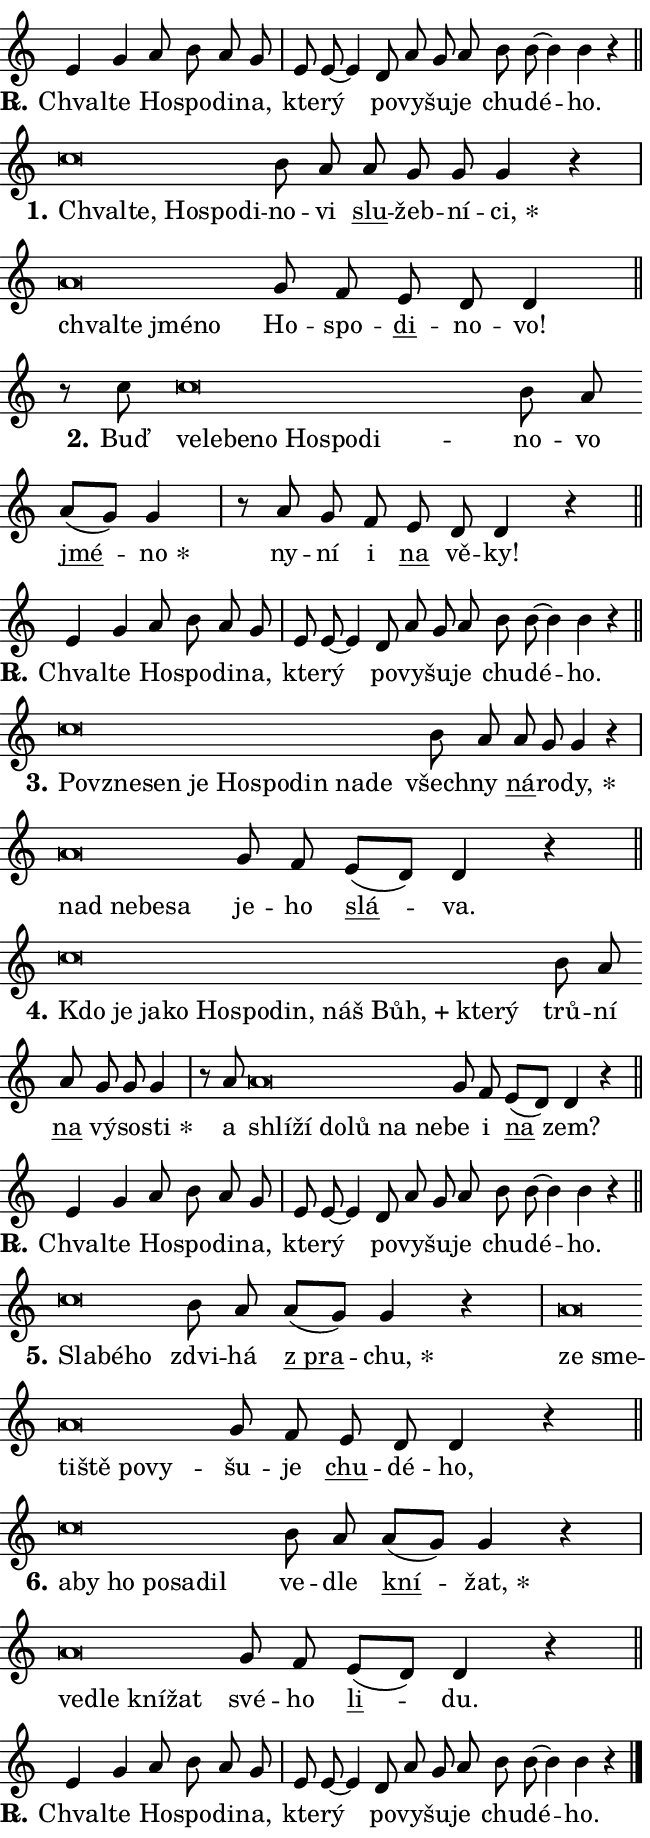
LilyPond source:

\version "2.24.0"
\header { tagline = "" }
\paper {
  indent = 0\cm
  top-margin = 0\cm
  right-margin = 0.13\cm % to fit lyric hyphens
  bottom-margin = 0\cm
  left-margin = 0\cm
  paper-width = 11\cm
  page-breaking = #ly:one-page-breaking
  system-system-spacing.basic-distance = #11
  score-system-spacing.basic-distance = #11
  ragged-last = ##f
}


%% Author: Thomas Morley
%% https://lists.gnu.org/archive/html/lilypond-user/2020-05/msg00002.html
#(define (line-position grob)
"Returns position of @var[grob} in current system:
   @code{'start}, if at first time-step
   @code{'end}, if at last time-step
   @code{'middle} otherwise
"
  (let* ((col (ly:item-get-column grob))
         (ln (ly:grob-object col 'left-neighbor))
         (rn (ly:grob-object col 'right-neighbor))
         (col-to-check-left (if (ly:grob? ln) ln col))
         (col-to-check-right (if (ly:grob? rn) rn col))
         (break-dir-left
           (and
             (ly:grob-property col-to-check-left 'non-musical #f)
             (ly:item-break-dir col-to-check-left)))
         (break-dir-right
           (and
             (ly:grob-property col-to-check-right 'non-musical #f)
             (ly:item-break-dir col-to-check-right))))
        (cond ((eqv? 1 break-dir-left) 'start)
              ((eqv? -1 break-dir-right) 'end)
              (else 'middle))))

#(define (tranparent-at-line-position vctor)
  (lambda (grob)
  "Relying on @code{line-position} select the relevant enry from @var{vctor}.
Used to determine transparency,"
    (case (line-position grob)
      ((end) (not (vector-ref vctor 0)))
      ((middle) (not (vector-ref vctor 1)))
      ((start) (not (vector-ref vctor 2))))))

noteHeadBreakVisibility =
#(define-music-function (break-visibility)(vector?)
"Makes @code{NoteHead}s transparent relying on @var{break-visibility}"
#{
  \override NoteHead.transparent =
    #(tranparent-at-line-position break-visibility)
#})

#(define delete-ledgers-for-transparent-note-heads
  (lambda (grob)
    "Reads whether a @code{NoteHead} is transparent.
If so this @code{NoteHead} is removed from @code{'note-heads} from
@var{grob}, which is supposed to be @code{LedgerLineSpanner}.
As a result ledgers are not printed for this @code{NoteHead}"
    (let* ((nhds-array (ly:grob-object grob 'note-heads))
           (nhds-list
             (if (ly:grob-array? nhds-array)
                 (ly:grob-array->list nhds-array)
                 '()))
           ;; Relies on the transparent-property being done before
           ;; Staff.LedgerLineSpanner.after-line-breaking is executed.
           ;; This is fragile ...
           (to-keep
             (remove
               (lambda (nhd)
                 (ly:grob-property nhd 'transparent #f))
               nhds-list)))
      ;; TODO find a better method to iterate over grob-arrays, similiar
      ;; to filter/remove etc for lists
      ;; For now rebuilt from scratch
      (set! (ly:grob-object grob 'note-heads)  '())
      (for-each
        (lambda (nhd)
          (ly:pointer-group-interface::add-grob grob 'note-heads nhd))
        to-keep))))

squashNotes = {
  \override NoteHead.X-extent = #'(-0.2 . 0.2)
  \override NoteHead.Y-extent = #'(-0.75 . 0)
  \override NoteHead.stencil =
    #(lambda (grob)
       (let ((pos (ly:grob-property grob 'staff-position)))
         (begin
           (if (< pos -7) (display "ERROR: Lower brevis then expected\n") (display ""))
           (if (<= pos -6) ly:text-interface::print ly:note-head::print))))
}
unSquashNotes = {
  \revert NoteHead.X-extent
  \revert NoteHead.Y-extent
  \revert NoteHead.stencil
}

hideNotes = \noteHeadBreakVisibility #begin-of-line-visible
unHideNotes = \noteHeadBreakVisibility #all-visible

% work-around for resetting accidentals
% https://lilypond.org/doc/v2.23/Documentation/notation/displaying-rhythms#unmetered-music
cadenzaMeasure = {
  \cadenzaOff
  \partial 1024 s1024
  \cadenzaOn
}

#(define-markup-command (accent layout props text) (markup?)
  "Underline accented syllable"
  (interpret-markup layout props
    #{\markup \override #'(offset . 4.3) \underline { #text }#}))

responsum = \markup \concat {
  "R" \hspace #-1.05 \path #0.1 #'((moveto 0 0.07) (lineto 0.9 0.8)) \hspace #0.05 "."
}

spaceSize = #0.6828661417322834 % exact space size for TeX Gyre Schola

\layout {
  \context {
    \Staff
    \remove "Time_signature_engraver"
    \override LedgerLineSpanner.after-line-breaking = #delete-ledgers-for-transparent-note-heads
  }
  \context {
    \Lyrics {
      \override LyricSpace.minimum-distance = \spaceSize
      \override LyricText.font-name = #"TeX Gyre Schola"
      \override LyricText.font-size = 1
      \override StanzaNumber.font-name = #"TeX Gyre Schola Bold"
      \override StanzaNumber.font-size = 1
    }
  }
  \context {
    \Score 
    \override NoteHead.text =
      #(lambda (grob) 
        (let ((pos (ly:grob-property grob 'staff-position)))
          #{\markup {
            \combine
              \halign #-0.55 \raise #(if (= pos -6) 0 0.5) \override #'(thickness . 2) \draw-line #'(3.2 . 0)
              \musicglyph "noteheads.sM1"
          }#}))
  }
}

% magnetic-lyrics.ily
%
%   written by
%     Jean Abou Samra <jean@abou-samra.fr>
%     Werner Lemberg <wl@gnu.org>
%
%   adapted by
%     Jiri Hon <jiri.hon@gmail.com>
%
% Version 2022-Apr-15

% https://www.mail-archive.com/lilypond-user@gnu.org/msg149350.html

#(define (Left_hyphen_pointer_engraver context)
   "Collect syllable-hyphen-syllable occurrences in lyrics and store
them in properties.  This engraver only looks to the left.  For
example, if the lyrics input is @code{foo -- bar}, it does the
following.

@itemize @bullet
@item
Set the @code{text} property of the @code{LyricHyphen} grob between
@q{foo} and @q{bar} to @code{foo}.

@item
Set the @code{left-hyphen} property of the @code{LyricText} grob with
text @q{foo} to the @code{LyricHyphen} grob between @q{foo} and
@q{bar}.
@end itemize

Use this auxiliary engraver in combination with the
@code{lyric-@/text::@/apply-@/magnetic-@/offset!} hook."
   (let ((hyphen #f)
         (text #f))
     (make-engraver
      (acknowledgers
       ((lyric-syllable-interface engraver grob source-engraver)
        (set! text grob)))
      (end-acknowledgers
       ((lyric-hyphen-interface engraver grob source-engraver)
        ;(when (not (grob::has-interface grob 'lyric-space-interface))
          (set! hyphen grob)));)
      ((stop-translation-timestep engraver)
       (when (and text hyphen)
         (ly:grob-set-object! text 'left-hyphen hyphen))
       (set! text #f)
       (set! hyphen #f)))))

#(define (lyric-text::apply-magnetic-offset! grob)
   "If the space between two syllables is less than the value in
property @code{LyricText@/.details@/.squash-threshold}, move the right
syllable to the left so that it gets concatenated with the left
syllable.

Use this function as a hook for
@code{LyricText@/.after-@/line-@/breaking} if the
@code{Left_@/hyphen_@/pointer_@/engraver} is active."
   (let ((hyphen (ly:grob-object grob 'left-hyphen #f)))
     (when hyphen
       (let ((left-text (ly:spanner-bound hyphen LEFT)))
         (when (grob::has-interface left-text 'lyric-syllable-interface)
           (let* ((common (ly:grob-common-refpoint grob left-text X))
                  (this-x-ext (ly:grob-extent grob common X))
                  (left-x-ext
                   (begin
                     ;; Trigger magnetism for left-text.
                     (ly:grob-property left-text 'after-line-breaking)
                     (ly:grob-extent left-text common X)))
                  ;; `delta` is the gap width between two syllables.
                  (delta (- (interval-start this-x-ext)
                            (interval-end left-x-ext)))
                  (details (ly:grob-property grob 'details))
                  (threshold (assoc-get 'squash-threshold details 0.2)))
             (when (< delta threshold)
               (let* (;; We have to manipulate the input text so that
                      ;; ligatures crossing syllable boundaries are not
                      ;; disabled.  For languages based on the Latin
                      ;; script this is essentially a beautification.
                      ;; However, for non-Western scripts it can be a
                      ;; necessity.
                      (lt (ly:grob-property left-text 'text))
                      (rt (ly:grob-property grob 'text))
                      (is-space (grob::has-interface hyphen 'lyric-space-interface))
                      (space (if is-space " " ""))
                      (extra-delta (if is-space spaceSize 0))
                      ;; Append new syllable.
                      (ltrt-space (if (and (string? lt) (string? rt))
                                (string-append lt space rt)
                                (make-concat-markup (list lt space rt))))
                      ;; Right-align `ltrt` to the right side.
                      (ltrt-space-markup (grob-interpret-markup
                               grob
                               (make-translate-markup
                                (cons (interval-length this-x-ext) 0)
                                (make-right-align-markup ltrt-space)))))
                 (begin
                   ;; Don't print `left-text`.
                   (ly:grob-set-property! left-text 'stencil #f)
                   ;; Set text and stencil (which holds all collected
                   ;; syllables so far) and shift it to the left.
                   (ly:grob-set-property! grob 'text ltrt-space)
                   (ly:grob-set-property! grob 'stencil ltrt-space-markup)
                   (ly:grob-translate-axis! grob (- (- delta extra-delta)) X))))))))))


#(define (lyric-hyphen::displace-bounds-first grob)
   ;; Make very sure this callback isn't triggered too early.
   (let ((left (ly:spanner-bound grob LEFT))
         (right (ly:spanner-bound grob RIGHT)))
     (ly:grob-property left 'after-line-breaking)
     (ly:grob-property right 'after-line-breaking)
     (ly:lyric-hyphen::print grob)))

squashThreshold = #0.4

\layout {
  \context {
    \Lyrics
    \consists #Left_hyphen_pointer_engraver
    \override LyricText.after-line-breaking =
      #lyric-text::apply-magnetic-offset!
    \override LyricHyphen.stencil = #lyric-hyphen::displace-bounds-first
    \override LyricText.details.squash-threshold = \squashThreshold
    \override LyricHyphen.minimum-distance = 0
    \override LyricHyphen.minimum-length = \squashThreshold
  }
}

squashText = \override LyricText.details.squash-threshold = 9999
unSquashText = \override LyricText.details.squash-threshold = \squashThreshold

leftText = \override LyricText.self-alignment-X = #LEFT
unLeftText = \revert LyricText.self-alignment-X

starOffset = #(lambda (grob) 
                (let ((x_offset (ly:self-alignment-interface::aligned-on-x-parent grob)))
                  (if (= x_offset 0) 0 (+ x_offset 1.2))))

star = #(define-music-function (syllable)(string?)
"Append star separator at the end of a syllable"
#{
  \once \override LyricText.X-offset = #starOffset
  \lyricmode { \markup {
    #syllable
    \override #'((font-name . "TeX Gyre Schola Bold")) \hspace #0.2 \lower #0.65 \larger "*"
  } }
#})

starAccent = #(define-music-function (syllable)(string?)
"Append star separator at the end of a syllable and make accent"
#{
  \once \override LyricText.X-offset = #starOffset
  \lyricmode { \markup {
    \accent #syllable
    \override #'((font-name . "TeX Gyre Schola Bold")) \hspace #0.2 \lower #0.65 \larger "*"
  } }
#})

breath = #(define-music-function (syllable)(string?)
"Append breathing indicator at the end of a syllable"
#{
  \lyricmode { \markup { #syllable "+" } }
#})

optionalBreath = #(define-music-function (syllable)(string?)
"Append optional breathing indicator at the end of a syllable"
#{
  \lyricmode { \markup { #syllable "(+)" } }
#})


\score {
    <<
        \new Voice = "melody" { \cadenzaOn \key c \major \relative { e'4 g a8 b a g \cadenzaMeasure \bar "|" e e~ e4 \bar "" d8 a' g a \bar "" b b~ b4 b r \cadenzaMeasure \bar "||" \break } }
        \new Lyrics \lyricsto "melody" { \lyricmode { \set stanza = \responsum
Chval -- te Ho -- spo -- di -- na, kte -- rý po -- vy -- šu -- je chu -- dé -- ho. } }
    >>
    \layout {}
}

\score {
    <<
        \new Voice = "melody" { \cadenzaOn \key c \major \relative { \squashNotes c''\breve*1/16 \hideNotes \breve*1/16 \bar "" \breve*1/16 \bar "" \breve*1/16 \breve*1/16 \bar "" \unHideNotes \unSquashNotes b8 a \bar "" a g g g4 r \cadenzaMeasure \bar "|" \squashNotes a\breve*1/16 \hideNotes \breve*1/16 \bar "" \breve*1/16 \breve*1/16 \bar "" \unHideNotes \unSquashNotes g8 f \bar "" e d d4 \cadenzaMeasure \bar "||" \break } }
        \new Lyrics \lyricsto "melody" { \lyricmode { \set stanza = "1."
\leftText Chval -- \squashText te, Ho -- spo -- di -- \unLeftText \unSquashText no -- vi \markup \accent slu -- žeb -- ní -- \star ci, \leftText chval -- \squashText te jmé -- no \unLeftText \unSquashText Ho -- spo -- \markup \accent di -- no -- vo! } }
    >>
    \layout {}
}

\score {
    <<
        \new Voice = "melody" { \cadenzaOn \key c \major \relative { r8 c''8 \squashNotes c\breve*1/16 \hideNotes \breve*1/16 \bar "" \breve*1/16 \bar "" \breve*1/16 \bar "" \breve*1/16 \bar "" \breve*1/16 \breve*1/16 \bar "" \unHideNotes \unSquashNotes b8 a \bar "" a[( g)] g4 \cadenzaMeasure \bar "|" r8 a g8 f \bar "" e d d4 r \cadenzaMeasure \bar "||" \break } }
        \new Lyrics \lyricsto "melody" { \lyricmode { \set stanza = "2."
Buď \leftText ve -- \squashText le -- be -- no Ho -- spo -- di -- \unLeftText \unSquashText no -- vo \markup \accent jmé -- \star no ny -- ní i \markup \accent na vě -- ky! } }
    >>
    \layout {}
}

\score {
    <<
        \new Voice = "melody" { \cadenzaOn \key c \major \relative { e'4 g a8 b a g \cadenzaMeasure \bar "|" e e~ e4 \bar "" d8 a' g a \bar "" b b~ b4 b r \cadenzaMeasure \bar "||" \break } }
        \new Lyrics \lyricsto "melody" { \lyricmode { \set stanza = \responsum
Chval -- te Ho -- spo -- di -- na, kte -- rý po -- vy -- šu -- je chu -- dé -- ho. } }
    >>
    \layout {}
}

\score {
    <<
        \new Voice = "melody" { \cadenzaOn \key c \major \relative { \squashNotes c''\breve*1/16 \hideNotes \breve*1/16 \bar "" \breve*1/16 \bar "" \breve*1/16 \bar "" \breve*1/16 \bar "" \breve*1/16 \bar "" \breve*1/16 \bar "" \breve*1/16 \breve*1/16 \bar "" \unHideNotes \unSquashNotes b8 a \bar "" a g g4 r \cadenzaMeasure \bar "|" \squashNotes a\breve*1/16 \hideNotes \breve*1/16 \bar "" \breve*1/16 \breve*1/16 \bar "" \unHideNotes \unSquashNotes g8 f \bar "" e[( d)] d4 r \cadenzaMeasure \bar "||" \break } }
        \new Lyrics \lyricsto "melody" { \lyricmode { \set stanza = "3."
\leftText Po -- \squashText vzne -- sen je Ho -- spo -- din na -- de \unLeftText \unSquashText všech -- ny \markup \accent ná -- ro -- \star dy, \leftText nad \squashText ne -- be -- sa \unLeftText \unSquashText je -- ho \markup \accent slá -- va. } }
    >>
    \layout {}
}

\score {
    <<
        \new Voice = "melody" { \cadenzaOn \key c \major \relative { \squashNotes c''\breve*1/16 \hideNotes \breve*1/16 \bar "" \breve*1/16 \bar "" \breve*1/16 \bar "" \breve*1/16 \bar "" \breve*1/16 \bar "" \breve*1/16 \bar "" \breve*1/16 \bar "" \breve*1/16 \bar "" \breve*1/16 \breve*1/16 \bar "" \unHideNotes \unSquashNotes b8 a \bar "" a g g g4 \cadenzaMeasure \bar "|" r8 a8 \squashNotes a\breve*1/16 \hideNotes \breve*1/16 \bar "" \breve*1/16 \bar "" \breve*1/16 \bar "" \breve*1/16 \breve*1/16 \bar "" \unHideNotes \unSquashNotes g8 f \bar "" e[( d)] d4 r \cadenzaMeasure \bar "||" \break } }
        \new Lyrics \lyricsto "melody" { \lyricmode { \set stanza = "4."
\leftText Kdo \squashText je ja -- ko Ho -- spo -- din, náš \breath "Bůh," kte -- rý \unLeftText \unSquashText trů -- ní \markup \accent na vý -- so -- \star sti a \leftText shlí -- \squashText ží do -- lů na ne -- \unLeftText \unSquashText be i \markup \accent na zem? } }
    >>
    \layout {}
}

\score {
    <<
        \new Voice = "melody" { \cadenzaOn \key c \major \relative { e'4 g a8 b a g \cadenzaMeasure \bar "|" e e~ e4 \bar "" d8 a' g a \bar "" b b~ b4 b r \cadenzaMeasure \bar "||" \break } }
        \new Lyrics \lyricsto "melody" { \lyricmode { \set stanza = \responsum
Chval -- te Ho -- spo -- di -- na, kte -- rý po -- vy -- šu -- je chu -- dé -- ho. } }
    >>
    \layout {}
}

\score {
    <<
        \new Voice = "melody" { \cadenzaOn \key c \major \relative { \squashNotes c''\breve*1/16 \hideNotes \breve*1/16 \breve*1/16 \bar "" \unHideNotes \unSquashNotes b8 a \bar "" a[( g)] g4 r \cadenzaMeasure \bar "|" \squashNotes a\breve*1/16 \hideNotes \breve*1/16 \bar "" \breve*1/16 \bar "" \breve*1/16 \bar "" \breve*1/16 \breve*1/16 \bar "" \unHideNotes \unSquashNotes g8 f \bar "" e d d4 r \cadenzaMeasure \bar "||" \break } }
        \new Lyrics \lyricsto "melody" { \lyricmode { \set stanza = "5."
\leftText Sla -- \squashText bé -- ho \unLeftText \unSquashText zdvi -- há \markup \accent "z pra" -- \star chu, \leftText ze \squashText sme -- ti -- ště po -- vy -- \unLeftText \unSquashText šu -- je \markup \accent chu -- dé -- ho, } }
    >>
    \layout {}
}

\score {
    <<
        \new Voice = "melody" { \cadenzaOn \key c \major \relative { \squashNotes c''\breve*1/16 \hideNotes \breve*1/16 \bar "" \breve*1/16 \bar "" \breve*1/16 \bar "" \breve*1/16 \breve*1/16 \bar "" \unHideNotes \unSquashNotes b8 a \bar "" a[( g)] g4 r \cadenzaMeasure \bar "|" \squashNotes a\breve*1/16 \hideNotes \breve*1/16 \bar "" \breve*1/16 \breve*1/16 \bar "" \unHideNotes \unSquashNotes g8 f \bar "" e[( d)] d4 r \cadenzaMeasure \bar "||" \break } }
        \new Lyrics \lyricsto "melody" { \lyricmode { \set stanza = "6."
\leftText a -- \squashText by ho po -- sa -- dil \unLeftText \unSquashText ve -- dle \markup \accent kní -- \star žat, \leftText ve -- \squashText dle kní -- žat \unLeftText \unSquashText své -- ho \markup \accent li -- du. } }
    >>
    \layout {}
}

\score {
    <<
        \new Voice = "melody" { \cadenzaOn \key c \major \relative { e'4 g a8 b a g \cadenzaMeasure \bar "|" e e~ e4 \bar "" d8 a' g a \bar "" b b~ b4 b r \cadenzaMeasure \bar "||" \break } \bar "|." }
        \new Lyrics \lyricsto "melody" { \lyricmode { \set stanza = \responsum
Chval -- te Ho -- spo -- di -- na, kte -- rý po -- vy -- šu -- je chu -- dé -- ho. } }
    >>
    \layout {}
}
